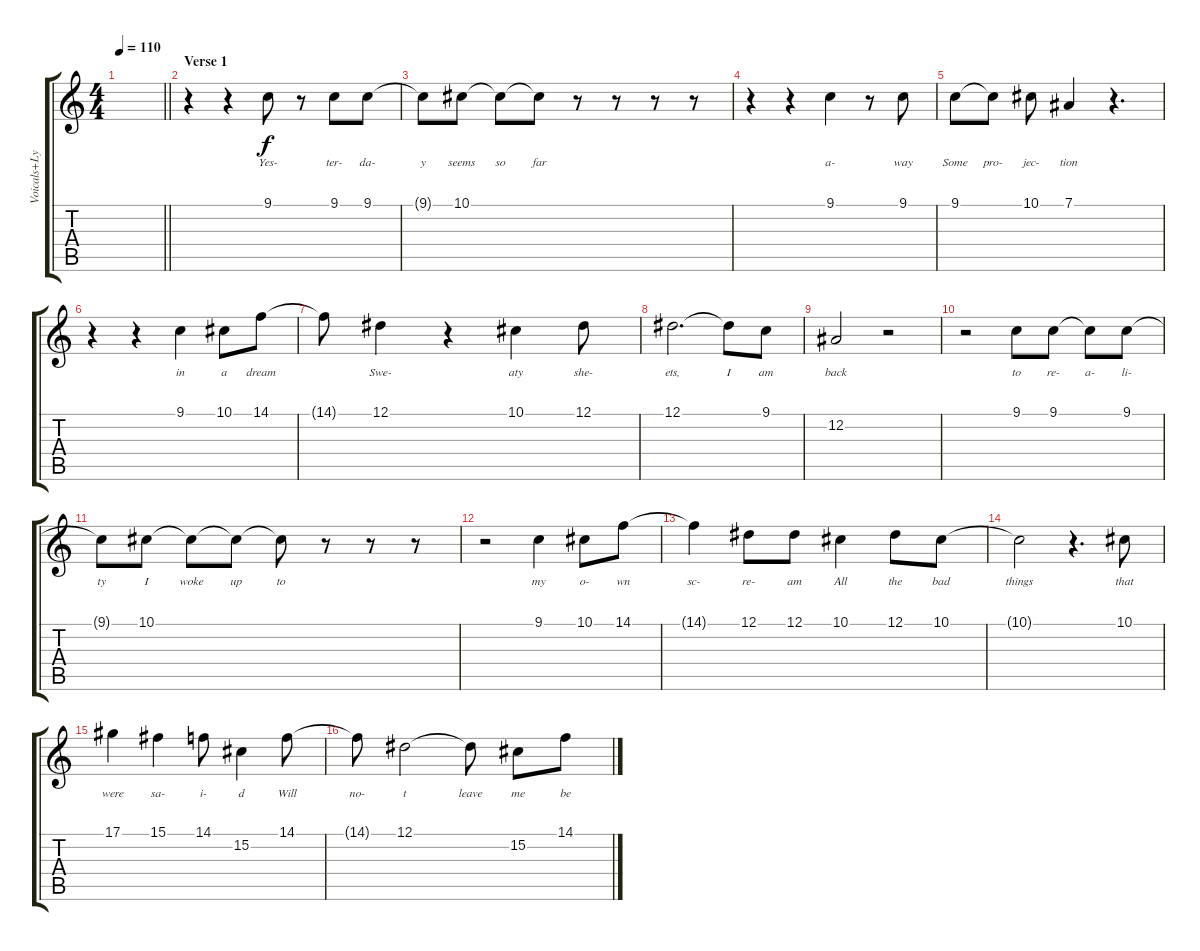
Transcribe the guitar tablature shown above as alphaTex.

\track ("Voicals+Lyrics" "Voicals+Ly") {instrument flute}
\staff {score tabs}
\tuning (Eb4 Bb3 Gb3 Db3 Ab2 Eb2) {hide}
\ts (4 4)
\tempo 110
\clef g2
\barLineRight lightlight
\ks c
|
\section ("" "Verse 1")
r.4 r.4 9.1.8{lyrics (0 "Yes-") lyrics (1 "") lyrics (2 "") lyrics (3 "") lyrics (4 "")} r.8 9.1.8{lyrics (0 "ter-") lyrics (1 "") lyrics (2 "") lyrics (3 "") lyrics (4 "")} 9.1.8{lyrics (0 "da-") lyrics (1 "") lyrics (2 "") lyrics (3 "") lyrics (4 "")} |
9.1{t}.8{lyrics (0 "y") lyrics (1 "") lyrics (2 "") lyrics (3 "") lyrics (4 "")} 10.1.8{lyrics (0 "seems") lyrics (1 "") lyrics (2 "") lyrics (3 "") lyrics (4 "")} 10.1{t}.8{lyrics (0 "so") lyrics (1 "") lyrics (2 "") lyrics (3 "") lyrics (4 "")} 10.1{t}.8{lyrics (0 "far") lyrics (1 "") lyrics (2 "") lyrics (3 "") lyrics (4 "")} r.8 r.8 r.8 r.8 |
r.4 r.4 9.1.4{lyrics (0 "a-") lyrics (1 "") lyrics (2 "") lyrics (3 "") lyrics (4 "")} r.8 9.1.8{lyrics (0 "way") lyrics (1 "") lyrics (2 "") lyrics (3 "") lyrics (4 "")} |
9.1.8{lyrics (0 "Some") lyrics (1 "") lyrics (2 "") lyrics (3 "") lyrics (4 "")} 9.1{t}.8{lyrics (0 "pro-") lyrics (1 "") lyrics (2 "") lyrics (3 "") lyrics (4 "")} 10.1.8{lyrics (0 "jec-") lyrics (1 "") lyrics (2 "") lyrics (3 "") lyrics (4 "")} 7.1.4{lyrics (0 "tion") lyrics (1 "") lyrics (2 "") lyrics (3 "") lyrics (4 "")} r.4{d} |
r.4 r.4 9.1.4{lyrics (0 "in") lyrics (1 "") lyrics (2 "") lyrics (3 "") lyrics (4 "")} 10.1.8{lyrics (0 "a") lyrics (1 "") lyrics (2 "") lyrics (3 "") lyrics (4 "")} 14.1.8{lyrics (0 "dream") lyrics (1 "") lyrics (2 "") lyrics (3 "") lyrics (4 "")} |
14.1{t}.8{lyrics (0 "") lyrics (1 "") lyrics (2 "") lyrics (3 "") lyrics (4 "")} 12.1.4{lyrics (0 "Swe-") lyrics (1 "") lyrics (2 "") lyrics (3 "") lyrics (4 "")} r.4 10.1.4{lyrics (0 "aty") lyrics (1 "") lyrics (2 "") lyrics (3 "") lyrics (4 "")} 12.1.8{lyrics (0 "she-") lyrics (1 "") lyrics (2 "") lyrics (3 "") lyrics (4 "")} |
12.1.2{d lyrics (0 "ets,") lyrics (1 "") lyrics (2 "") lyrics (3 "") lyrics (4 "")} 12.1{t}.8{lyrics (0 "I") lyrics (1 "") lyrics (2 "") lyrics (3 "") lyrics (4 "")} 9.1.8{lyrics (0 "am") lyrics (1 "") lyrics (2 "") lyrics (3 "") lyrics (4 "")} |
12.2.2{lyrics (0 "back") lyrics (1 "") lyrics (2 "") lyrics (3 "") lyrics (4 "")} r.2 |
r.2 9.1.8{lyrics (0 "to") lyrics (1 "") lyrics (2 "") lyrics (3 "") lyrics (4 "")} 9.1.8{lyrics (0 "re-") lyrics (1 "") lyrics (2 "") lyrics (3 "") lyrics (4 "")} 9.1{t}.8{lyrics (0 "a-") lyrics (1 "") lyrics (2 "") lyrics (3 "") lyrics (4 "")} 9.1.8{lyrics (0 "li-") lyrics (1 "") lyrics (2 "") lyrics (3 "") lyrics (4 "")} |
9.1{t}.8{lyrics (0 "ty") lyrics (1 "") lyrics (2 "") lyrics (3 "") lyrics (4 "")} 10.1.8{lyrics (0 "I") lyrics (1 "") lyrics (2 "") lyrics (3 "") lyrics (4 "")} 10.1{t}.8{lyrics (0 "woke") lyrics (1 "") lyrics (2 "") lyrics (3 "") lyrics (4 "")} 10.1{t}.8{lyrics (0 "up") lyrics (1 "") lyrics (2 "") lyrics (3 "") lyrics (4 "")} 10.1{t}.8{lyrics (0 "to") lyrics (1 "") lyrics (2 "") lyrics (3 "") lyrics (4 "")} r.8 r.8 r.8 |
r.2 9.1.4{lyrics (0 "my") lyrics (1 "") lyrics (2 "") lyrics (3 "") lyrics (4 "")} 10.1.8{lyrics (0 "o-") lyrics (1 "") lyrics (2 "") lyrics (3 "") lyrics (4 "")} 14.1.8{lyrics (0 "wn") lyrics (1 "") lyrics (2 "") lyrics (3 "") lyrics (4 "")} |
14.1{t}.4{lyrics (0 "sc-") lyrics (1 "") lyrics (2 "") lyrics (3 "") lyrics (4 "")} 12.1.8{lyrics (0 "re-") lyrics (1 "") lyrics (2 "") lyrics (3 "") lyrics (4 "")} 12.1.8{lyrics (0 "am") lyrics (1 "") lyrics (2 "") lyrics (3 "") lyrics (4 "")} 10.1.4{lyrics (0 "All") lyrics (1 "") lyrics (2 "") lyrics (3 "") lyrics (4 "")} 12.1.8{lyrics (0 "the") lyrics (1 "") lyrics (2 "") lyrics (3 "") lyrics (4 "")} 10.1.8{lyrics (0 "bad") lyrics (1 "") lyrics (2 "") lyrics (3 "") lyrics (4 "")} |
10.1{t}.2{lyrics (0 "things") lyrics (1 "") lyrics (2 "") lyrics (3 "") lyrics (4 "")} r.4{d} 10.1.8{lyrics (0 "that") lyrics (1 "") lyrics (2 "") lyrics (3 "") lyrics (4 "")} |
17.1.4{lyrics (0 "were") lyrics (1 "") lyrics (2 "") lyrics (3 "") lyrics (4 "")} 15.1.4{lyrics (0 "sa-") lyrics (1 "") lyrics (2 "") lyrics (3 "") lyrics (4 "")} 14.1.8{lyrics (0 "i-") lyrics (1 "") lyrics (2 "") lyrics (3 "") lyrics (4 "")} 15.2.4{lyrics (0 "d") lyrics (1 "") lyrics (2 "") lyrics (3 "") lyrics (4 "")} 14.1.8{lyrics (0 "Will") lyrics (1 "") lyrics (2 "") lyrics (3 "") lyrics (4 "")} |
14.1{t}.8{lyrics (0 "no-") lyrics (1 "") lyrics (2 "") lyrics (3 "") lyrics (4 "")} 12.1.2{lyrics (0 "t") lyrics (1 "") lyrics (2 "") lyrics (3 "") lyrics (4 "")} 12.1{t}.8{lyrics (0 "leave") lyrics (1 "") lyrics (2 "") lyrics (3 "") lyrics (4 "")} 15.2.8{lyrics (0 "me") lyrics (1 "") lyrics (2 "") lyrics (3 "") lyrics (4 "")} 14.1.8{lyrics (0 "be") lyrics (1 "") lyrics (2 "") lyrics (3 "") lyrics (4 "")}
